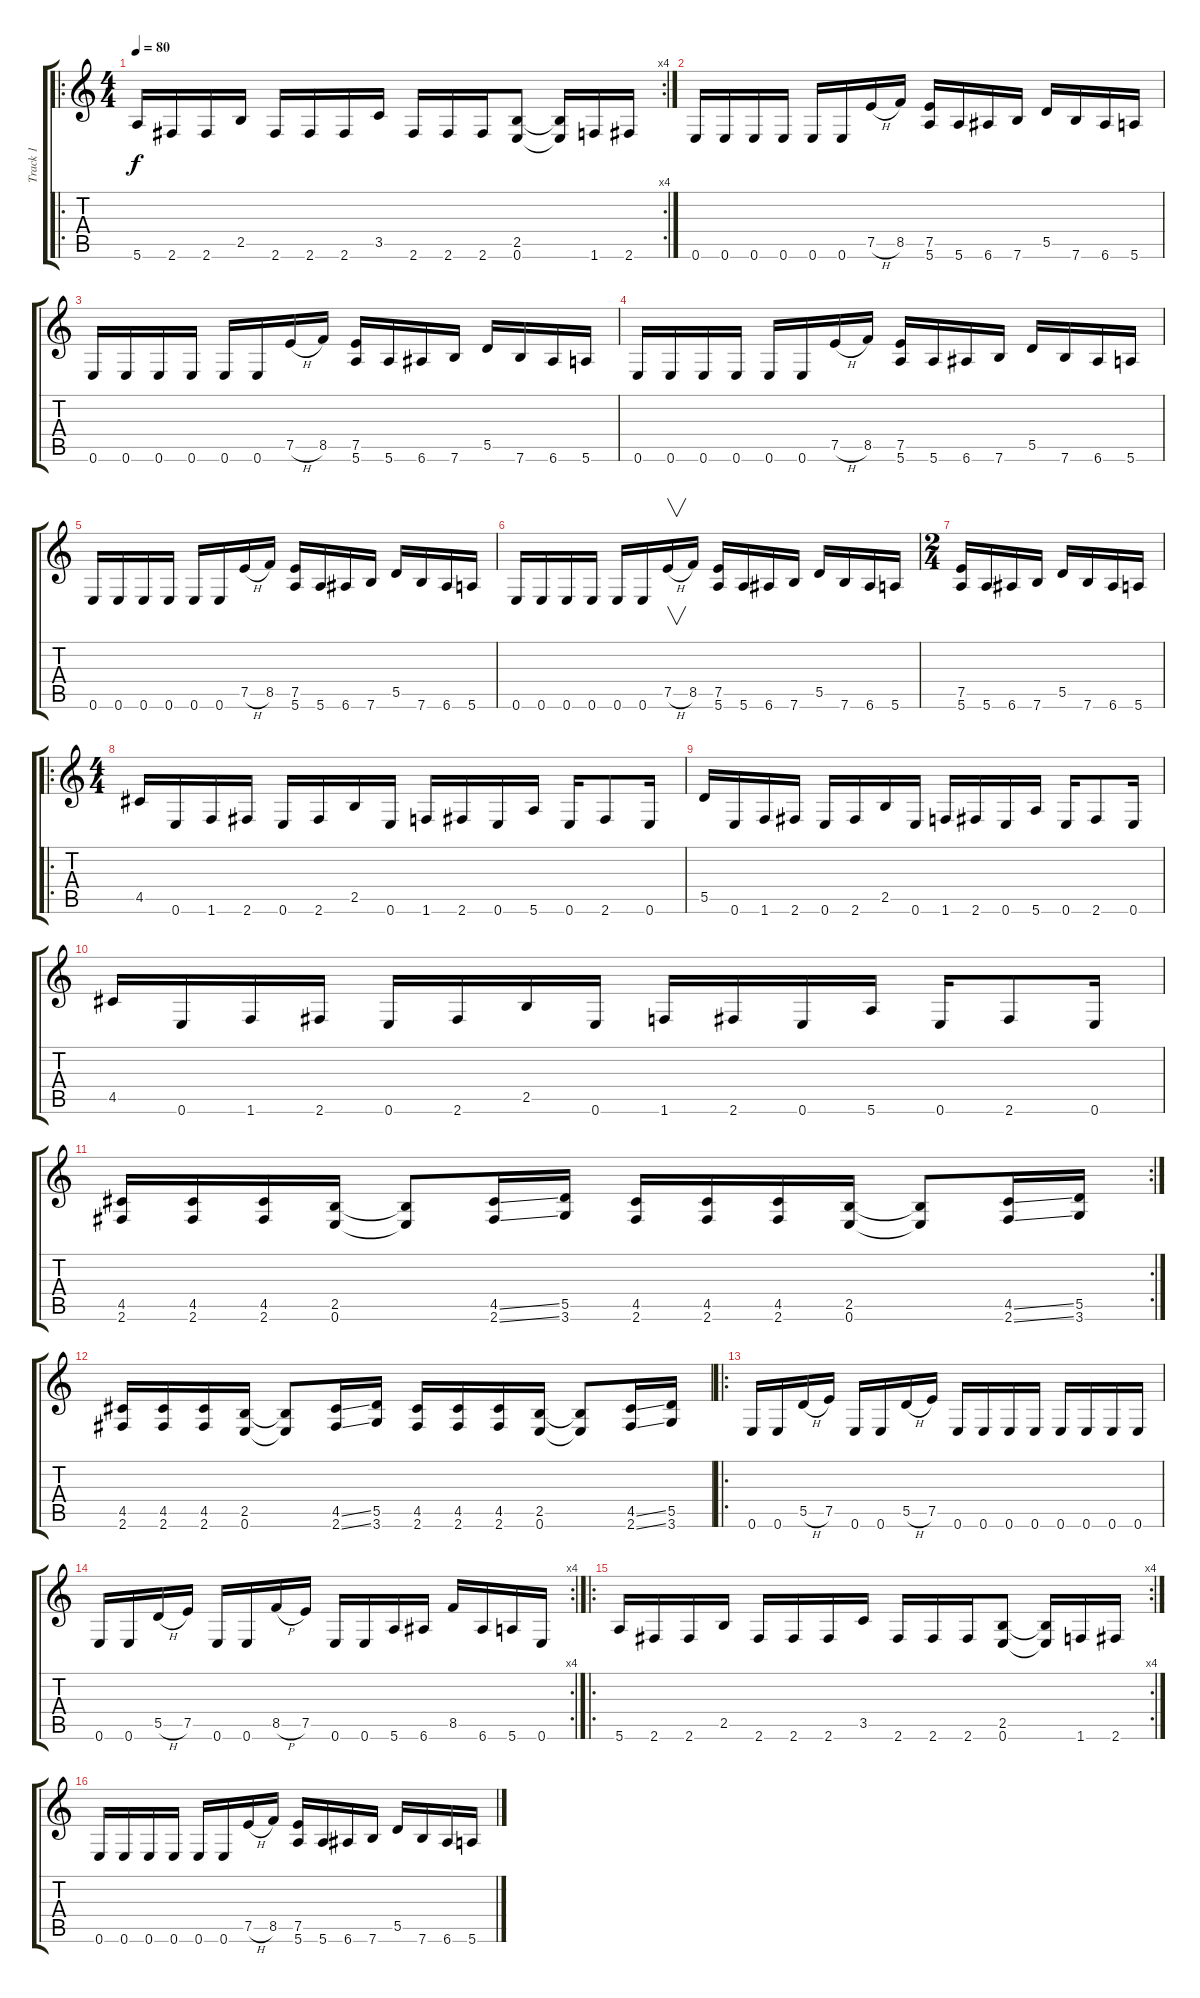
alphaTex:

\track ("Track 1" "Track 1") {instrument distortionguitar}
\staff {score tabs}
\tuning (E4 B3 G3 D3 A2 E2) {hide}
\ro
\rc 4
\ts (4 4)
\tempo 80
\clef g2
\ks c
5.6.16{dy f} 2.6.16 2.6.16 2.5.16 2.6.16 2.6.16 2.6.16 3.5.16 2.6.16 2.6.16 2.6.16 (2.5 0.6).8 (2.5{t} 0.6{t}).16 1.6.16 2.6.16 |
0.6.16 0.6.16 0.6.16 0.6.16 0.6.16 0.6.16 7.5{h}.16 8.5.16 (7.5 5.6).16 5.6.16 6.6.16 7.6.16 5.5.16 7.6.16 6.6.16 5.6.16 |
0.6.16 0.6.16 0.6.16 0.6.16 0.6.16 0.6.16 7.5{h}.16 8.5.16 (7.5 5.6).16 5.6.16 6.6.16 7.6.16 5.5.16 7.6.16 6.6.16 5.6.16 |
0.6.16 0.6.16 0.6.16 0.6.16 0.6.16 0.6.16 7.5{h}.16 8.5.16 (7.5 5.6).16 5.6.16 6.6.16 7.6.16 5.5.16 7.6.16 6.6.16 5.6.16 |
0.6.16 0.6.16 0.6.16 0.6.16 0.6.16 0.6.16 7.5{h}.16 8.5.16 (7.5 5.6).16 5.6.16 6.6.16 7.6.16 5.5.16 7.6.16 6.6.16 5.6.16 |
0.6.16 0.6.16 0.6.16 0.6.16 0.6.16 0.6.16 7.5{h}.16{v} 8.5.16 (7.5 5.6).16 5.6.16 6.6.16 7.6.16 5.5.16 7.6.16 6.6.16 5.6.16 |
\ts (2 4)
(7.5 5.6).16 5.6.16 6.6.16 7.6.16 5.5.16 7.6.16 6.6.16 5.6.16 |
\ro
\ts (4 4)
4.5.16 0.6.16 1.6.16 2.6.16 0.6.16 2.6.16 2.5.16 0.6.16 1.6.16 2.6.16 0.6.16 5.6.16 0.6.16 2.6.8 0.6.16 |
5.5.16 0.6.16 1.6.16 2.6.16 0.6.16 2.6.16 2.5.16 0.6.16 1.6.16 2.6.16 0.6.16 5.6.16 0.6.16 2.6.8 0.6.16 |
4.5.16 0.6.16 1.6.16 2.6.16 0.6.16 2.6.16 2.5.16 0.6.16 1.6.16 2.6.16 0.6.16 5.6.16 0.6.16 2.6.8 0.6.16 |
\rc 2
(4.5 2.6).16 (4.5 2.6).16 (4.5 2.6).16 (2.5 0.6).16 (2.5{t} 0.6{t}).8 (4.5{ss} 2.6{ss}).16 (5.5 3.6).16 (4.5 2.6).16 (4.5 2.6).16 (4.5 2.6).16 (2.5 0.6).16 (2.5{t} 0.6{t}).8 (4.5{ss} 2.6{ss}).16 (5.5 3.6).16 |
(4.5 2.6).16 (4.5 2.6).16 (4.5 2.6).16 (2.5 0.6).16 (2.5{t} 0.6{t}).8 (4.5{ss} 2.6{ss}).16 (5.5 3.6).16 (4.5 2.6).16 (4.5 2.6).16 (4.5 2.6).16 (2.5 0.6).16 (2.5{t} 0.6{t}).8 (4.5{ss} 2.6{ss}).16 (5.5 3.6).16 |
\ro
0.6.16 0.6.16 5.5{h}.16 7.5.16 0.6.16 0.6.16 5.5{h}.16 7.5.16 0.6.16 0.6.16 0.6.16 0.6.16 0.6.16 0.6.16 0.6.16 0.6.16 |
\rc 4
0.6.16 0.6.16 5.5{h}.16 7.5.16 0.6.16 0.6.16 8.5{h}.16 7.5.16 0.6.16 0.6.16 5.6.16 6.6.16 8.5.16 6.6.16 5.6.16 0.6.16 |
\ro
\rc 4
5.6.16 2.6.16 2.6.16 2.5.16 2.6.16 2.6.16 2.6.16 3.5.16 2.6.16 2.6.16 2.6.16 (2.5 0.6).8 (2.5{t} 0.6{t}).16 1.6.16 2.6.16 |
0.6.16 0.6.16 0.6.16 0.6.16 0.6.16 0.6.16 7.5{h}.16 8.5.16 (7.5 5.6).16 5.6.16 6.6.16 7.6.16 5.5.16 7.6.16 6.6.16 5.6.16
